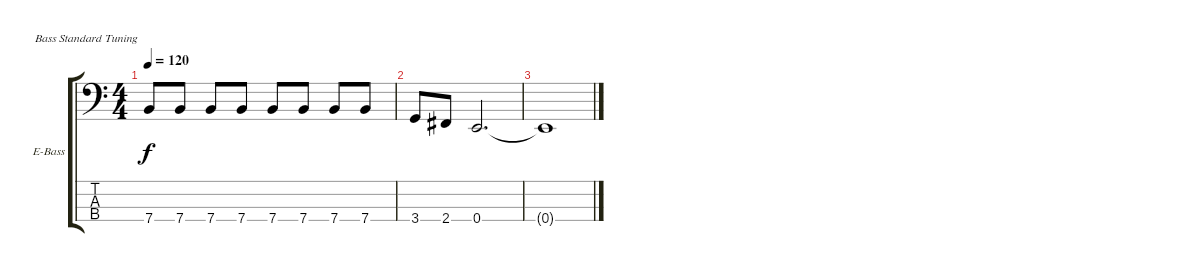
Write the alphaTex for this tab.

\defaultSystemsLayout 4
\bracketExtendMode groupsimilarinstruments
\firstSystemTrackNameOrientation horizontal
\otherSystemsTrackNameOrientation horizontal
\track ("Fitty Wienhold" "E-Bass") {instrument electricbassfinger}
\staff {score tabs}
\tuning (G2 D2 A1 E1)
\ts (4 4)
\tempo 120
\clef f4
\ks c
7.4.8{dy f} 7.4.8 7.4.8 7.4.8 7.4.8 7.4.8 7.4.8 7.4.8 |
3.4.8 2.4.8 0.4.2{d} |
0.4{t}.1
